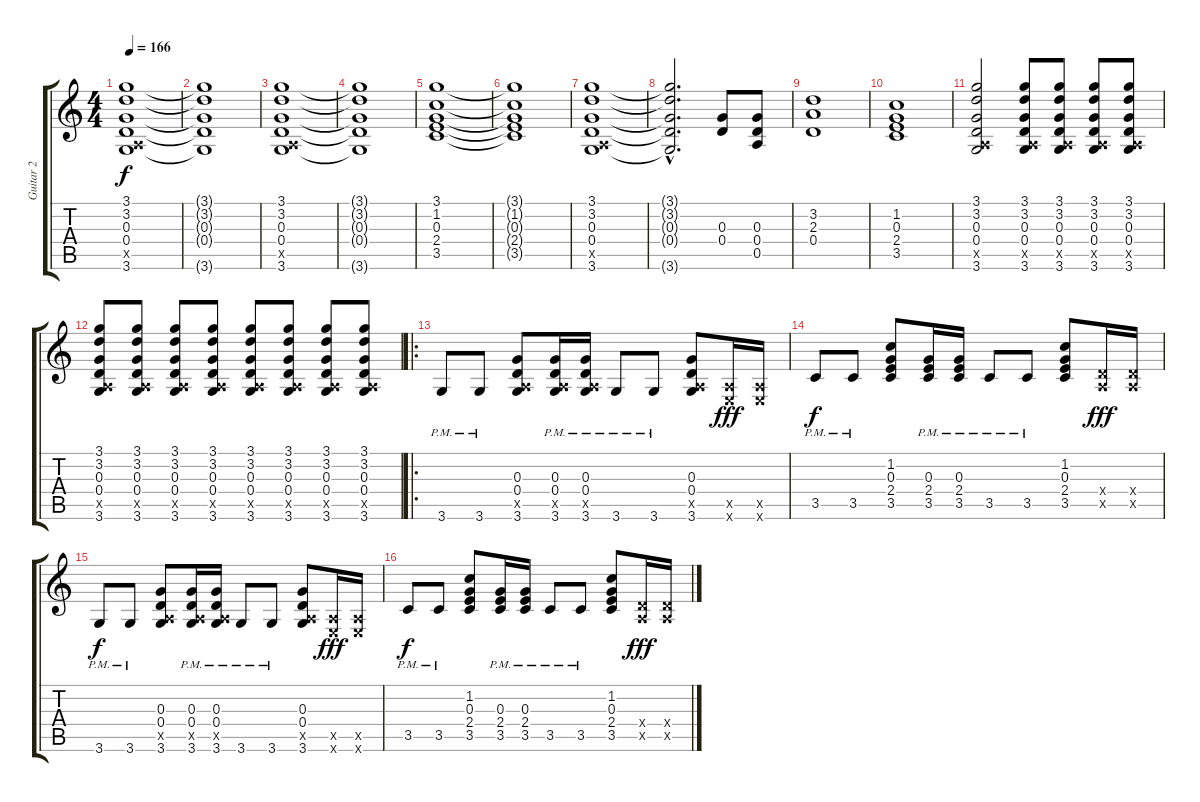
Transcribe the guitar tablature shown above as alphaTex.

\track ("Guitar 2" "Guitar 2") {instrument overdrivenguitar}
\staff {score tabs}
\tuning (E4 B3 G3 D3 A2 E2) {hide}
\ts (4 4)
\tempo 166
\clef g2
\ks c
(3.1 3.2 0.3 0.4 0.5{x} 3.6).1{dy f instrument overdrivenguitar} |
(3.1{t} 3.2{t} 0.3{t} 0.4{t} 3.6{t}).1 |
(3.1 3.2 0.3 0.4 0.5{x} 3.6).1 |
(3.1{t} 3.2{t} 0.3{t} 0.4{t} 3.6{t}).1 |
(3.1 1.2 0.3 2.4 3.5).1 |
(3.1{t} 1.2{t} 0.3{t} 2.4{t} 3.5{t}).1 |
(3.1 3.2 0.3 0.4 0.5{x} 3.6).1 |
(3.1{hac t} 3.2{hac t} 0.3{hac t} 0.4{hac t} 3.6{hac t}).2{d} (0.3 0.4).8 (0.3 0.4 0.5).8 |
(3.2 2.3 0.4).1 |
(1.2 0.3 2.4 3.5).1 |
(3.1 3.2 0.3 0.4 0.5{x} 3.6).2 (3.1 3.2 0.3 0.4 0.5{x} 3.6).8 (3.1 3.2 0.3 0.4 0.5{x} 3.6).8 (3.1 3.2 0.3 0.4 0.5{x} 3.6).8 (3.1 3.2 0.3 0.4 0.5{x} 3.6).8 |
(3.1 3.2 0.3 0.4 0.5{x} 3.6).8 (3.1 3.2 0.3 0.4 0.5{x} 3.6).8 (3.1 3.2 0.3 0.4 0.5{x} 3.6).8 (3.1 3.2 0.3 0.4 0.5{x} 3.6).8 (3.1 3.2 0.3 0.4 0.5{x} 3.6).8 (3.1 3.2 0.3 0.4 0.5{x} 3.6).8 (3.1 3.2 0.3 0.4 0.5{x} 3.6).8 (3.1 3.2 0.3 0.4 0.5{x} 3.6).8 |
\ro
3.6{pm}.8 3.6{pm}.8 (0.3 0.4 0.5{x} 3.6).8 (0.3{pm} 0.4{pm} 0.5{x} 3.6{pm}).16 (0.3{pm} 0.4{pm} 0.5{x} 3.6{pm}).16 3.6{pm}.8 3.6{pm}.8 (0.3 0.4 0.5{x} 3.6).8 (0.5{x} 0.6{x}).16{dy fff} (0.5{x} 0.6{x}).16 |
3.5{pm}.8{dy f} 3.5{pm}.8 (1.2 0.3 2.4 3.5).8 (0.3{pm} 2.4{pm} 3.5{pm}).16 (0.3{pm} 2.4{pm} 3.5{pm}).16 3.5{pm}.8 3.5{pm}.8 (1.2 0.3 2.4 3.5).8 (0.4{x} 0.5{x}).16{dy fff} (0.4{x} 0.5{x}).16 |
3.6{pm}.8{dy f} 3.6{pm}.8 (0.3 0.4 0.5{x} 3.6).8 (0.3{pm} 0.4{pm} 0.5{x} 3.6{pm}).16 (0.3{pm} 0.4{pm} 0.5{x} 3.6{pm}).16 3.6{pm}.8 3.6{pm}.8 (0.3 0.4 0.5{x} 3.6).8 (0.5{x} 0.6{x}).16{dy fff} (0.5{x} 0.6{x}).16 |
3.5{pm}.8{dy f} 3.5{pm}.8 (1.2 0.3 2.4 3.5).8 (0.3{pm} 2.4{pm} 3.5{pm}).16 (0.3{pm} 2.4{pm} 3.5{pm}).16 3.5{pm}.8 3.5{pm}.8 (1.2 0.3 2.4 3.5).8 (0.4{x} 0.5{x}).16{dy fff} (0.4{x} 0.5{x}).16
